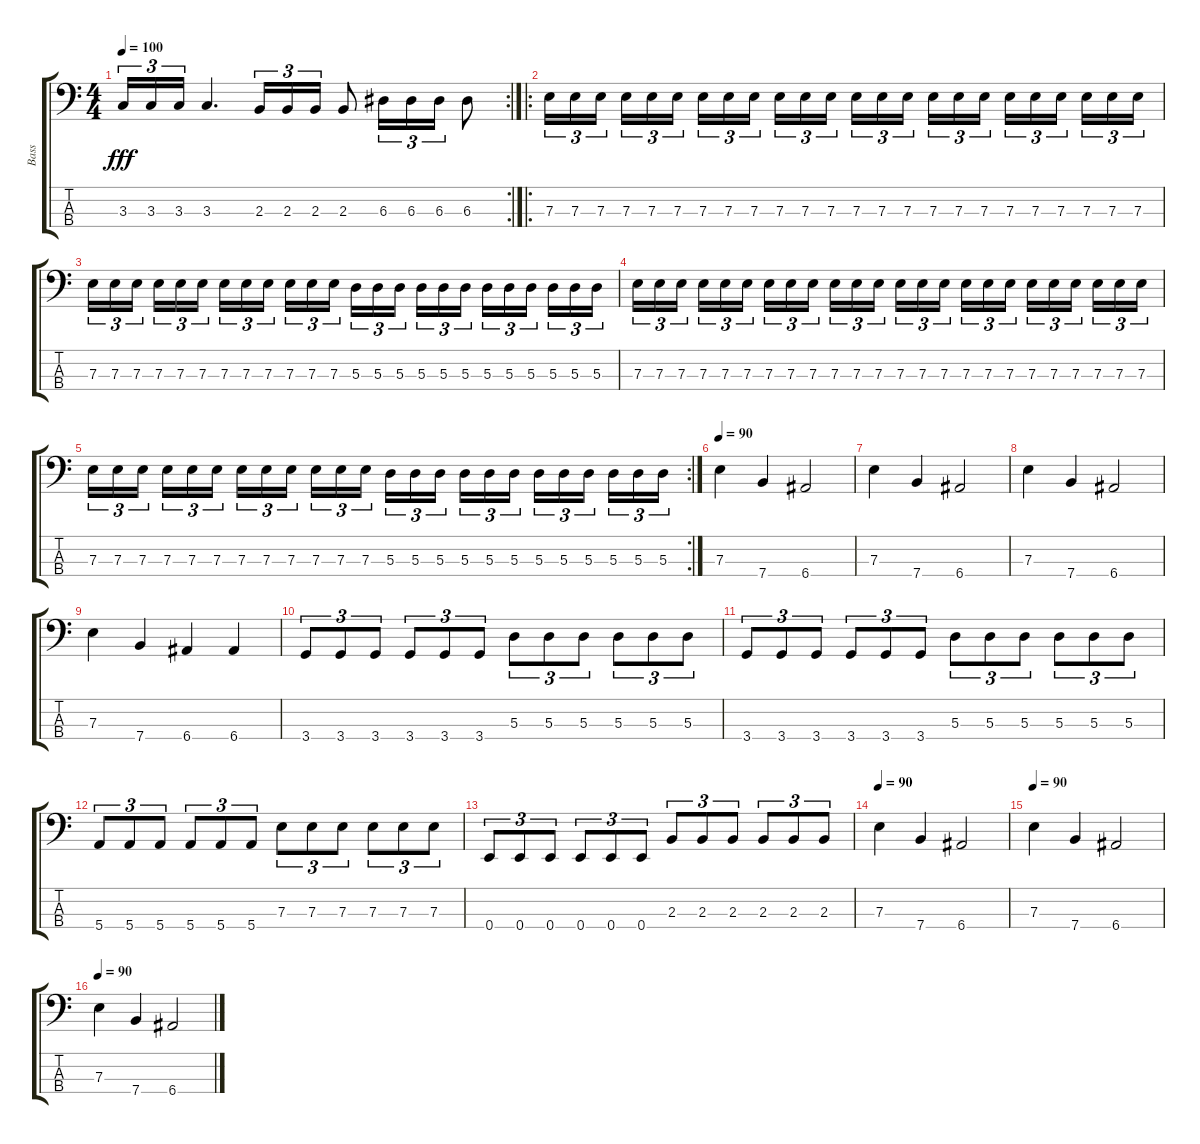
\track ("Bass" "Bass") {instrument electricbasspick}
\staff {score tabs}
\tuning (G2 D2 A1 E1) {hide}
\rc 2
\ts (4 4)
\tempo 100
\clef f4
\ks c
3.3.16{tu (3 2) dy fff} 3.3.16{tu (3 2)} 3.3.16{tu (3 2)} 3.3.4{d} 2.3.16{tu (3 2)} 2.3.16{tu (3 2)} 2.3.16{tu (3 2)} 2.3.8 6.3.16{tu (3 2)} 6.3.16{tu (3 2)} 6.3.16{tu (3 2)} 6.3.8 |
\ro
7.3.16{tu (3 2)} 7.3.16{tu (3 2)} 7.3.16{tu (3 2)} 7.3.16{tu (3 2)} 7.3.16{tu (3 2)} 7.3.16{tu (3 2)} 7.3.16{tu (3 2)} 7.3.16{tu (3 2)} 7.3.16{tu (3 2)} 7.3.16{tu (3 2)} 7.3.16{tu (3 2)} 7.3.16{tu (3 2)} 7.3.16{tu (3 2)} 7.3.16{tu (3 2)} 7.3.16{tu (3 2)} 7.3.16{tu (3 2)} 7.3.16{tu (3 2)} 7.3.16{tu (3 2)} 7.3.16{tu (3 2)} 7.3.16{tu (3 2)} 7.3.16{tu (3 2)} 7.3.16{tu (3 2)} 7.3.16{tu (3 2)} 7.3.16{tu (3 2)} |
7.3.16{tu (3 2)} 7.3.16{tu (3 2)} 7.3.16{tu (3 2)} 7.3.16{tu (3 2)} 7.3.16{tu (3 2)} 7.3.16{tu (3 2)} 7.3.16{tu (3 2)} 7.3.16{tu (3 2)} 7.3.16{tu (3 2)} 7.3.16{tu (3 2)} 7.3.16{tu (3 2)} 7.3.16{tu (3 2)} 5.3.16{tu (3 2)} 5.3.16{tu (3 2)} 5.3.16{tu (3 2)} 5.3.16{tu (3 2)} 5.3.16{tu (3 2)} 5.3.16{tu (3 2)} 5.3.16{tu (3 2)} 5.3.16{tu (3 2)} 5.3.16{tu (3 2)} 5.3.16{tu (3 2)} 5.3.16{tu (3 2)} 5.3.16{tu (3 2)} |
7.3.16{tu (3 2)} 7.3.16{tu (3 2)} 7.3.16{tu (3 2)} 7.3.16{tu (3 2)} 7.3.16{tu (3 2)} 7.3.16{tu (3 2)} 7.3.16{tu (3 2)} 7.3.16{tu (3 2)} 7.3.16{tu (3 2)} 7.3.16{tu (3 2)} 7.3.16{tu (3 2)} 7.3.16{tu (3 2)} 7.3.16{tu (3 2)} 7.3.16{tu (3 2)} 7.3.16{tu (3 2)} 7.3.16{tu (3 2)} 7.3.16{tu (3 2)} 7.3.16{tu (3 2)} 7.3.16{tu (3 2)} 7.3.16{tu (3 2)} 7.3.16{tu (3 2)} 7.3.16{tu (3 2)} 7.3.16{tu (3 2)} 7.3.16{tu (3 2)} |
\rc 2
7.3.16{tu (3 2)} 7.3.16{tu (3 2)} 7.3.16{tu (3 2)} 7.3.16{tu (3 2)} 7.3.16{tu (3 2)} 7.3.16{tu (3 2)} 7.3.16{tu (3 2)} 7.3.16{tu (3 2)} 7.3.16{tu (3 2)} 7.3.16{tu (3 2)} 7.3.16{tu (3 2)} 7.3.16{tu (3 2)} 5.3.16{tu (3 2)} 5.3.16{tu (3 2)} 5.3.16{tu (3 2)} 5.3.16{tu (3 2)} 5.3.16{tu (3 2)} 5.3.16{tu (3 2)} 5.3.16{tu (3 2)} 5.3.16{tu (3 2)} 5.3.16{tu (3 2)} 5.3.16{tu (3 2)} 5.3.16{tu (3 2)} 5.3.16{tu (3 2)} |
\tempo 90
7.3.4 7.4.4 6.4.2 |
7.3.4 7.4.4 6.4.2 |
7.3.4 7.4.4 6.4.2 |
7.3.4 7.4.4 6.4.4 6.4.4 |
3.4.8{tu (3 2)} 3.4.8{tu (3 2)} 3.4.8{tu (3 2)} 3.4.8{tu (3 2)} 3.4.8{tu (3 2)} 3.4.8{tu (3 2)} 5.3.8{tu (3 2)} 5.3.8{tu (3 2)} 5.3.8{tu (3 2)} 5.3.8{tu (3 2)} 5.3.8{tu (3 2)} 5.3.8{tu (3 2)} |
3.4.8{tu (3 2)} 3.4.8{tu (3 2)} 3.4.8{tu (3 2)} 3.4.8{tu (3 2)} 3.4.8{tu (3 2)} 3.4.8{tu (3 2)} 5.3.8{tu (3 2)} 5.3.8{tu (3 2)} 5.3.8{tu (3 2)} 5.3.8{tu (3 2)} 5.3.8{tu (3 2)} 5.3.8{tu (3 2)} |
5.4.8{tu (3 2)} 5.4.8{tu (3 2)} 5.4.8{tu (3 2)} 5.4.8{tu (3 2)} 5.4.8{tu (3 2)} 5.4.8{tu (3 2)} 7.3.8{tu (3 2)} 7.3.8{tu (3 2)} 7.3.8{tu (3 2)} 7.3.8{tu (3 2)} 7.3.8{tu (3 2)} 7.3.8{tu (3 2)} |
0.4.8{tu (3 2)} 0.4.8{tu (3 2)} 0.4.8{tu (3 2)} 0.4.8{tu (3 2)} 0.4.8{tu (3 2)} 0.4.8{tu (3 2)} 2.3.8{tu (3 2)} 2.3.8{tu (3 2)} 2.3.8{tu (3 2)} 2.3.8{tu (3 2)} 2.3.8{tu (3 2)} 2.3.8{tu (3 2)} |
\tempo 90
7.3.4 7.4.4 6.4.2 |
\tempo 90
7.3.4 7.4.4 6.4.2 |
\tempo 90
7.3.4 7.4.4 6.4.2
